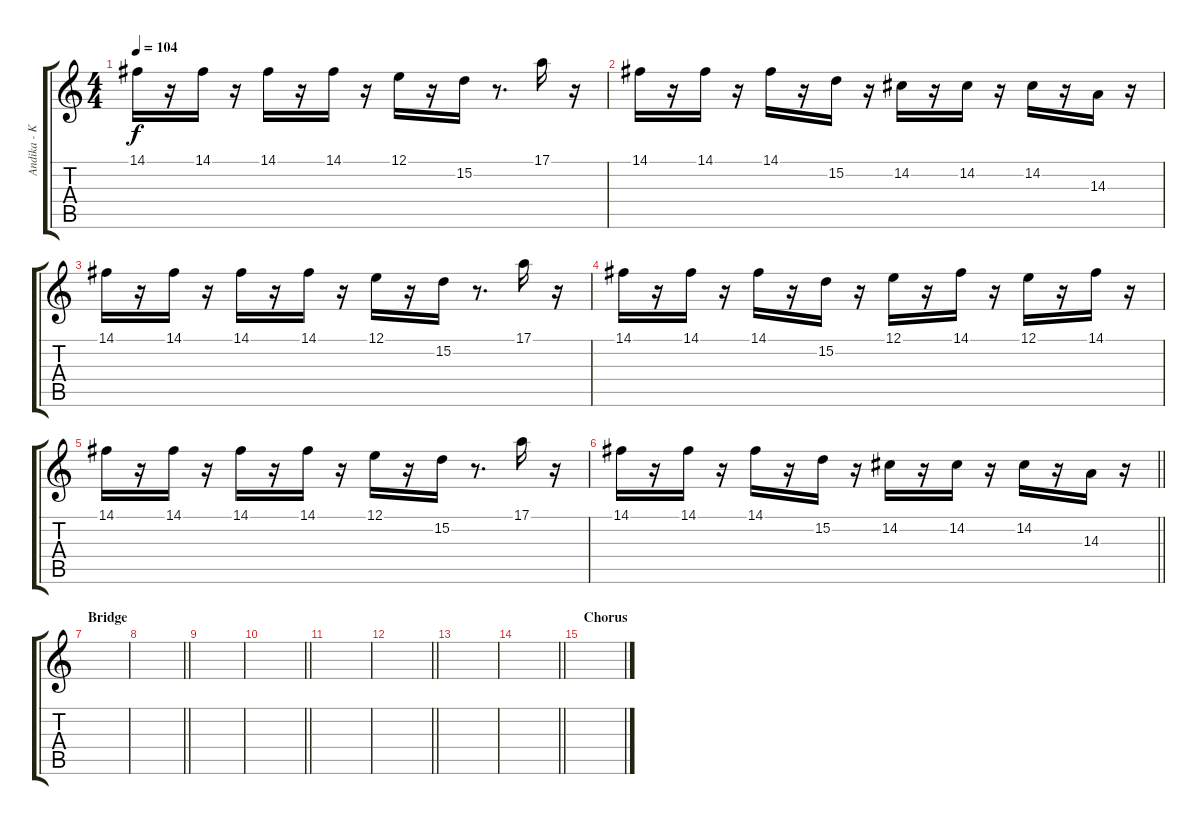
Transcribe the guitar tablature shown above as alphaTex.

\track ("Andika - Keyboard" "Andika - K") {instrument stringensemble2}
\staff {score tabs}
\tuning (E4 B3 G3 D3 A2 E2) {hide}
\ts (4 4)
\tempo 104
\clef g2
\ks c
14.1.16{dy f} r.16 14.1.16 r.16 14.1.16 r.16 14.1.16 r.16 12.1.16 r.16 15.2.16 r.8{d} 17.1.16 r.16 |
14.1.16 r.16 14.1.16 r.16 14.1.16 r.16 15.2.16 r.16 14.2.16 r.16 14.2.16 r.16 14.2.16 r.16 14.3.16 r.16 |
14.1.16 r.16 14.1.16 r.16 14.1.16 r.16 14.1.16 r.16 12.1.16 r.16 15.2.16 r.8{d} 17.1.16 r.16 |
14.1.16 r.16 14.1.16 r.16 14.1.16 r.16 15.2.16 r.16 12.1.16 r.16 14.1.16 r.16 12.1.16 r.16 14.1.16 r.16 |
14.1.16 r.16 14.1.16 r.16 14.1.16 r.16 14.1.16 r.16 12.1.16 r.16 15.2.16 r.8{d} 17.1.16 r.16 |
\barLineRight lightlight
14.1.16 r.16 14.1.16 r.16 14.1.16 r.16 15.2.16 r.16 14.2.16 r.16 14.2.16 r.16 14.2.16 r.16 14.3.16 r.16 |
\section ("" "Bridge")
|
\barLineRight lightlight
|
|
\barLineRight lightlight
|
|
\barLineRight lightlight
|
|
\barLineRight lightlight
|
\section ("" "Chorus")
